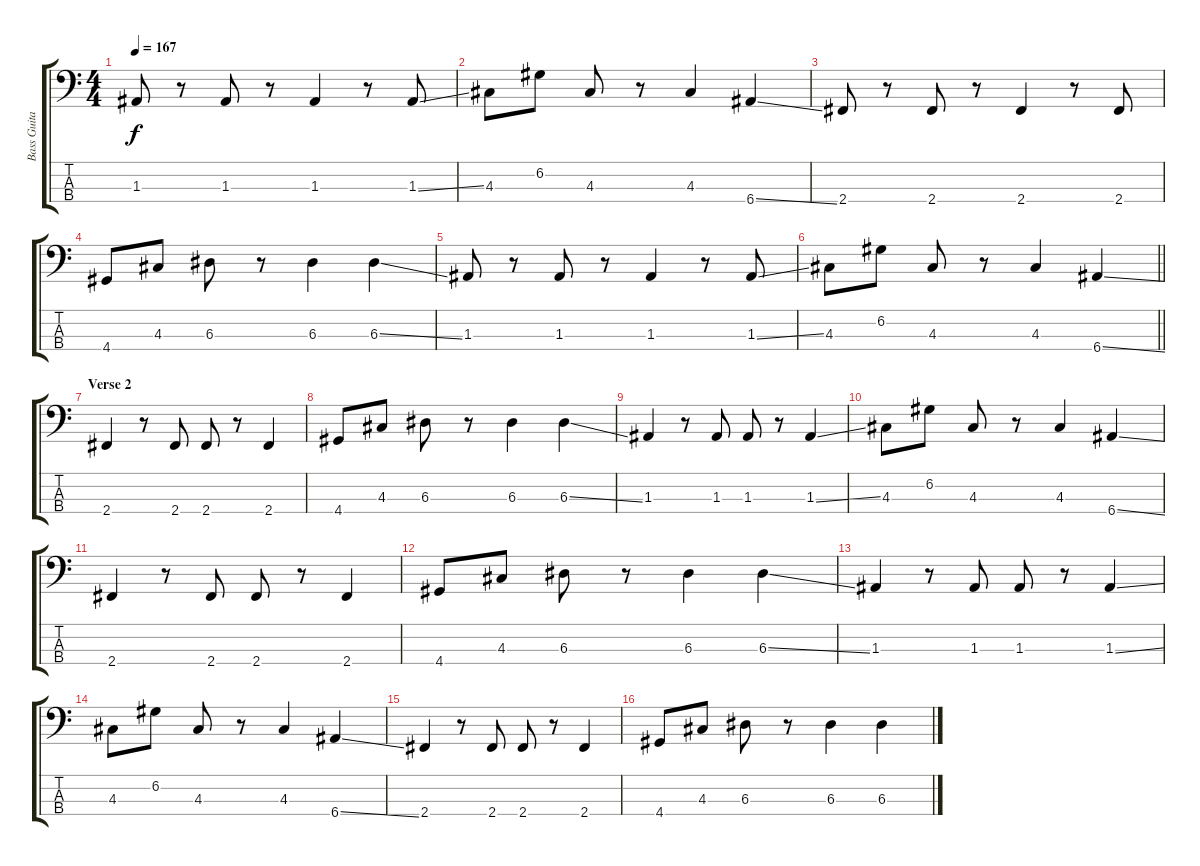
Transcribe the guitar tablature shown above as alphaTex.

\track ("Bass Guitar" "Bass Guita") {instrument electricbassfinger}
\staff {score tabs}
\tuning (G2 D2 A1 E1) {hide}
\ts (4 4)
\tempo 167
\clef f4
\ks c
1.3.8{dy f} r.8 1.3.8 r.8 1.3.4 r.8 1.3{ss}.8 |
4.3.8 6.2.8 4.3.8 r.8 4.3.4 6.4{ss}.4 |
2.4.8 r.8 2.4.8 r.8 2.4.4 r.8 2.4.8 |
4.4.8 4.3.8 6.3.8 r.8 6.3.4 6.3{ss}.4 |
1.3.8 r.8 1.3.8 r.8 1.3.4 r.8 1.3{ss}.8 |
\barLineRight lightlight
4.3.8 6.2.8 4.3.8 r.8 4.3.4 6.4{ss}.4 |
\section ("" "Verse 2")
2.4.4 r.8 2.4.8 2.4.8 r.8 2.4.4 |
4.4.8 4.3.8 6.3.8 r.8 6.3.4 6.3{ss}.4 |
1.3.4 r.8 1.3.8 1.3.8 r.8 1.3{ss}.4 |
4.3.8 6.2.8 4.3.8 r.8 4.3.4 6.4{ss}.4 |
2.4.4 r.8 2.4.8 2.4.8 r.8 2.4.4 |
4.4.8 4.3.8 6.3.8 r.8 6.3.4 6.3{ss}.4 |
1.3.4 r.8 1.3.8 1.3.8 r.8 1.3{ss}.4 |
4.3.8 6.2.8 4.3.8 r.8 4.3.4 6.4{ss}.4 |
2.4.4 r.8 2.4.8 2.4.8 r.8 2.4.4 |
4.4.8 4.3.8 6.3.8 r.8 6.3.4 6.3{ss}.4
